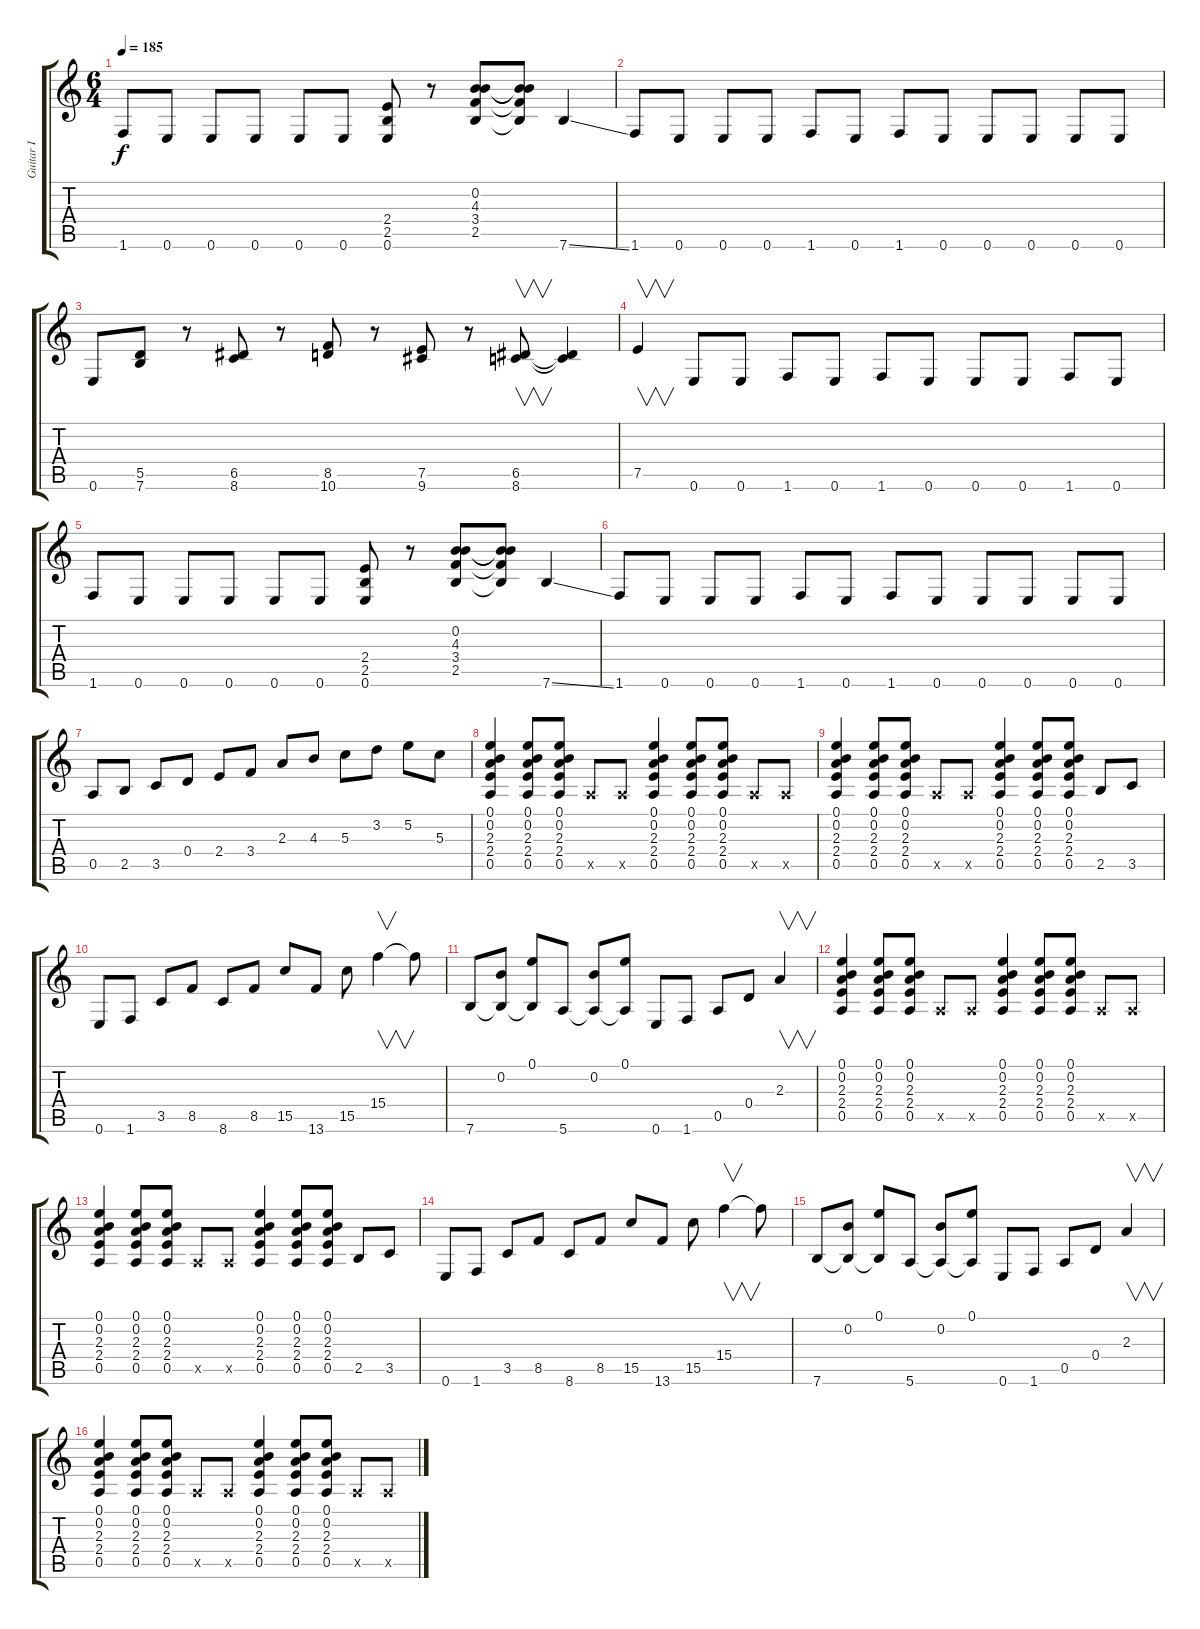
\track ("Guitar I" "Guitar I") {instrument distortionguitar}
\staff {score tabs}
\tuning (E4 B3 G3 D3 A2 E2) {hide}
\ts (6 4)
\tempo 185
\clef g2
\ks c
1.6.8{dy f} 0.6.8 0.6.8 0.6.8 0.6.8 0.6.8 (2.4 2.5 0.6).8 r.8 (0.2 4.3 3.4 2.5).8 (0.2{t} 4.3{t} 3.4{t} 2.5{t}).8 7.6{ss}.4 |
1.6.8 0.6.8 0.6.8 0.6.8 1.6.8 0.6.8 1.6.8 0.6.8 0.6.8 0.6.8 0.6.8 0.6.8 |
0.6.8 (5.5 7.6).8 r.8 (6.5 8.6).8 r.8 (8.5 10.6).8 r.8 (7.5 9.6).8 r.8 (6.5 8.6).8{v} (6.5{t} 8.6{t}).4 |
7.5.4{v} 0.6.8 0.6.8 1.6.8 0.6.8 1.6.8 0.6.8 0.6.8 0.6.8 1.6.8 0.6.8 |
1.6.8 0.6.8 0.6.8 0.6.8 0.6.8 0.6.8 (2.4 2.5 0.6).8 r.8 (0.2 4.3 3.4 2.5).8 (0.2{t} 4.3{t} 3.4{t} 2.5{t}).8 7.6{ss}.4 |
1.6.8 0.6.8 0.6.8 0.6.8 1.6.8 0.6.8 1.6.8 0.6.8 0.6.8 0.6.8 0.6.8 0.6.8 |
0.5.8 2.5.8 3.5.8 0.4.8 2.4.8 3.4.8 2.3.8 4.3.8 5.3.8 3.2.8 5.2.8 5.3.8 |
(0.1 0.2 2.3 2.4 0.5).4 (0.1 0.2 2.3 2.4 0.5).8 (0.1 0.2 2.3 2.4 0.5).8 0.5{x}.8 0.5{x}.8 (0.1 0.2 2.3 2.4 0.5).4 (0.1 0.2 2.3 2.4 0.5).8 (0.1 0.2 2.3 2.4 0.5).8 0.5{x}.8 0.5{x}.8 |
(0.1 0.2 2.3 2.4 0.5).4 (0.1 0.2 2.3 2.4 0.5).8 (0.1 0.2 2.3 2.4 0.5).8 0.5{x}.8 0.5{x}.8 (0.1 0.2 2.3 2.4 0.5).4 (0.1 0.2 2.3 2.4 0.5).8 (0.1 0.2 2.3 2.4 0.5).8 2.5.8 3.5.8 |
0.6.8 1.6.8 3.5.8 8.5.8 8.6.8 8.5.8 15.5.8 13.6.8 15.5.8 15.4.4{v} 15.4{t}.8 |
7.6.8 (0.2 7.6{t}).8 (0.1 7.6{t}).8 5.6.8 (0.2 5.6{t}).8 (0.1 5.6{t}).8 0.6.8 1.6.8 0.5.8 0.4.8 2.3.4{v} |
(0.1 0.2 2.3 2.4 0.5).4 (0.1 0.2 2.3 2.4 0.5).8 (0.1 0.2 2.3 2.4 0.5).8 0.5{x}.8 0.5{x}.8 (0.1 0.2 2.3 2.4 0.5).4 (0.1 0.2 2.3 2.4 0.5).8 (0.1 0.2 2.3 2.4 0.5).8 0.5{x}.8 0.5{x}.8 |
(0.1 0.2 2.3 2.4 0.5).4 (0.1 0.2 2.3 2.4 0.5).8 (0.1 0.2 2.3 2.4 0.5).8 0.5{x}.8 0.5{x}.8 (0.1 0.2 2.3 2.4 0.5).4 (0.1 0.2 2.3 2.4 0.5).8 (0.1 0.2 2.3 2.4 0.5).8 2.5.8 3.5.8 |
0.6.8 1.6.8 3.5.8 8.5.8 8.6.8 8.5.8 15.5.8 13.6.8 15.5.8 15.4.4{v} 15.4{t}.8 |
7.6.8 (0.2 7.6{t}).8 (0.1 7.6{t}).8 5.6.8 (0.2 5.6{t}).8 (0.1 5.6{t}).8 0.6.8 1.6.8 0.5.8 0.4.8 2.3.4{v} |
(0.1 0.2 2.3 2.4 0.5).4 (0.1 0.2 2.3 2.4 0.5).8 (0.1 0.2 2.3 2.4 0.5).8 0.5{x}.8 0.5{x}.8 (0.1 0.2 2.3 2.4 0.5).4 (0.1 0.2 2.3 2.4 0.5).8 (0.1 0.2 2.3 2.4 0.5).8 0.5{x}.8 0.5{x}.8
